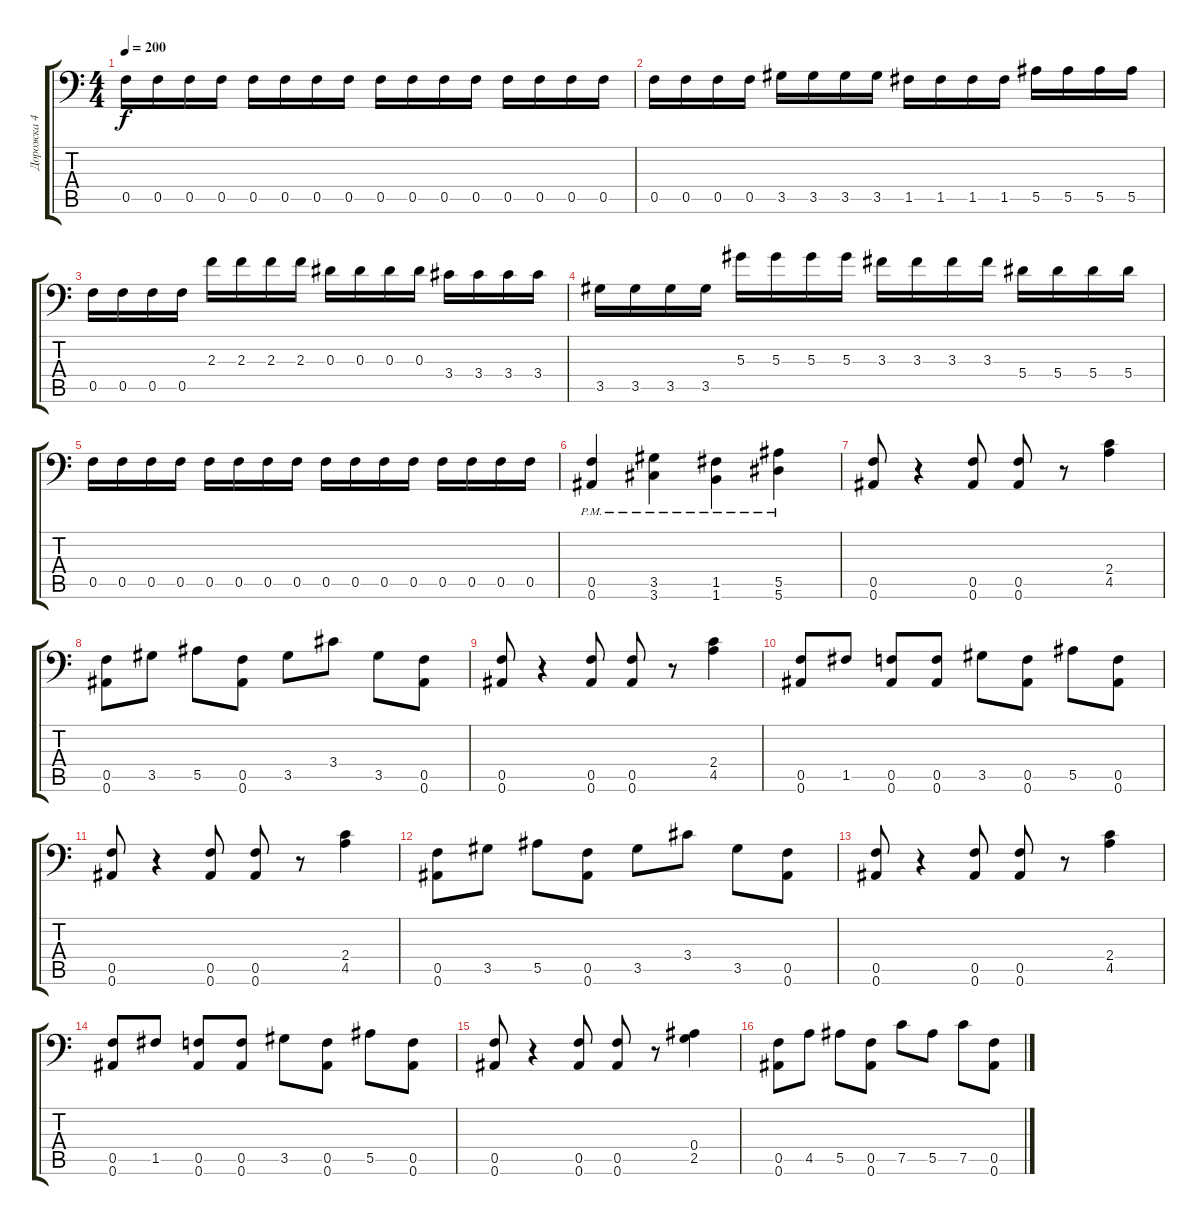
\track ("Дорожка 4" "Дорожка 4") {instrument distortionguitar}
\staff {score tabs}
\tuning (C4 G3 Eb3 Bb2 F2 Bb1) {hide}
\ts (4 4)
\tempo 200
\clef f4
\ks c
0.5.16{dy f} 0.5.16 0.5.16 0.5.16 0.5.16 0.5.16 0.5.16 0.5.16 0.5.16 0.5.16 0.5.16 0.5.16 0.5.16 0.5.16 0.5.16 0.5.16 |
0.5.16 0.5.16 0.5.16 0.5.16 3.5.16 3.5.16 3.5.16 3.5.16 1.5.16 1.5.16 1.5.16 1.5.16 5.5.16 5.5.16 5.5.16 5.5.16 |
0.5.16 0.5.16 0.5.16 0.5.16 2.3.16 2.3.16 2.3.16 2.3.16 0.3.16 0.3.16 0.3.16 0.3.16 3.4.16 3.4.16 3.4.16 3.4.16 |
3.5.16 3.5.16 3.5.16 3.5.16 5.3.16 5.3.16 5.3.16 5.3.16 3.3.16 3.3.16 3.3.16 3.3.16 5.4.16 5.4.16 5.4.16 5.4.16 |
0.5.16 0.5.16 0.5.16 0.5.16 0.5.16 0.5.16 0.5.16 0.5.16 0.5.16 0.5.16 0.5.16 0.5.16 0.5.16 0.5.16 0.5.16 0.5.16 |
(0.5 0.6{pm}).4 (3.5 3.6{pm}).4 (1.5 1.6{pm}).4 (5.5 5.6{pm}).4 |
(0.5 0.6).8 r.4 (0.5 0.6).8 (0.5 0.6).8 r.8 (2.4 4.5).4 |
(0.5 0.6).8 3.5.8 5.5.8 (0.5 0.6).8 3.5.8 3.4.8 3.5.8 (0.5 0.6).8 |
(0.5 0.6).8 r.4 (0.5 0.6).8 (0.5 0.6).8 r.8 (2.4 4.5).4 |
(0.5 0.6).8 1.5.8 (0.5 0.6).8 (0.5 0.6).8 3.5.8 (0.5 0.6).8 5.5.8 (0.5 0.6).8 |
(0.5 0.6).8 r.4 (0.5 0.6).8 (0.5 0.6).8 r.8 (2.4 4.5).4 |
(0.5 0.6).8 3.5.8 5.5.8 (0.5 0.6).8 3.5.8 3.4.8 3.5.8 (0.5 0.6).8 |
(0.5 0.6).8 r.4 (0.5 0.6).8 (0.5 0.6).8 r.8 (2.4 4.5).4 |
(0.5 0.6).8 1.5.8 (0.5 0.6).8 (0.5 0.6).8 3.5.8 (0.5 0.6).8 5.5.8 (0.5 0.6).8 |
(0.5 0.6).8 r.4 (0.5 0.6).8 (0.5 0.6).8 r.8 (0.4 2.5).4 |
(0.5 0.6).8 4.5.8 5.5.8 (0.5 0.6).8 7.5.8 5.5.8 7.5.8 (0.5 0.6).8
